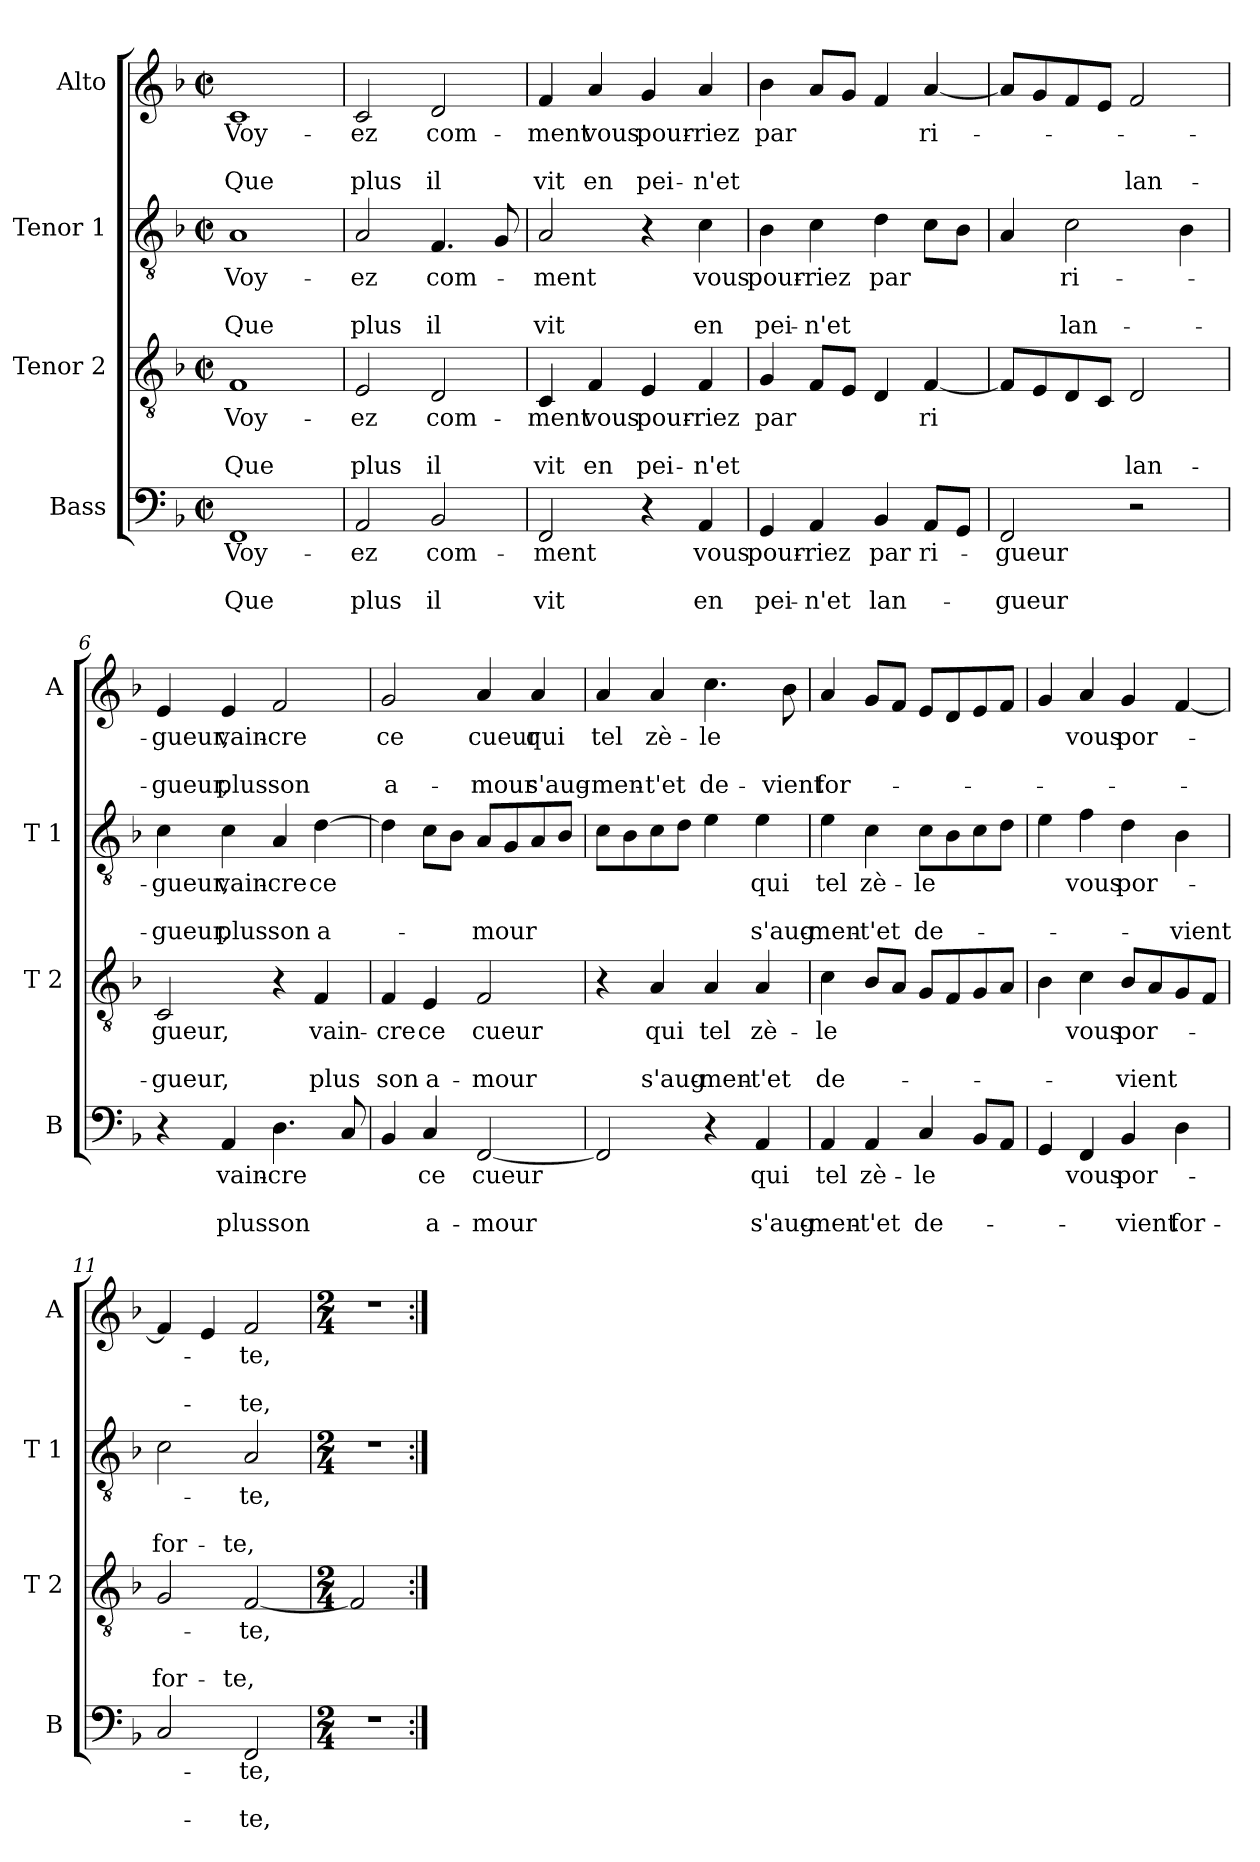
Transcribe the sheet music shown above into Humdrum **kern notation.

**kern	**text	**text	**text	**kern	**text	**text	**text	**kern	**text	**text	**text	**kern	**text	**text	**text
*part4	*part4	*part4	*part4	*part3	*part3	*part3	*part3	*part2	*part2	*part2	*part2	*part1	*part1	*part1	*part1
*staff4	*staff4	*staff4	*staff4	*staff3	*staff3	*staff3	*staff3	*staff2	*staff2	*staff2	*staff2	*staff1	*staff1	*staff1	*staff1
*I"Bass	*	*	*	*I"Tenor 2	*	*	*	*I"Tenor 1	*	*	*	*I"Alto	*	*	*
*I'B	*	*	*	*I'T 2	*	*	*	*I'T 1	*	*	*	*I'A	*	*	*
*clefF4	*	*	*	*clefGv2	*	*	*	*clefGv2	*	*	*	*clefG2	*	*	*
*k[b-]	*	*	*	*k[b-]	*	*	*	*k[b-]	*	*	*	*k[b-]	*	*	*
*F:	*	*	*	*F:	*	*	*	*F:	*	*	*	*F:	*	*	*
*M2/2	*	*	*	*M2/2	*	*	*	*M2/2	*	*	*	*M2/2	*	*	*
*met(c|)	*	*	*	*met(c|)	*	*	*	*met(c|)	*	*	*	*met(c|)	*	*	*
=1	=1	=1	=1	=1	=1	=1	=1	=1	=1	=1	=1	=1	=1	=1	=1
!	!LO:LY:b	!	!LO:LY:b	!	!LO:LY:b	!	!LO:LY:b	!	!LO:LY:b	!	!LO:LY:b	!	!LO:LY:b	!	!LO:LY:b
1FF	Voy-	.	Que	1F	Voy-	.	Que	1A	Voy-	.	Que	1c	Voy-	.	Que
=2	=2	=2	=2	=2	=2	=2	=2	=2	=2	=2	=2	=2	=2	=2	=2
!	!LO:LY:b	!	!LO:LY:b	!	!LO:LY:b	!	!LO:LY:b	!	!LO:LY:b	!	!LO:LY:b	!	!LO:LY:b	!	!LO:LY:b
2AA/	-ez	.	plus	2E/	-ez	.	plus	2A/	-ez	.	plus	2c/	-ez	.	plus
!	!LO:LY:b	!	!LO:LY:b	!	!LO:LY:b	!	!LO:LY:b	!	!LO:LY:b	!	!LO:LY:b	!	!LO:LY:b	!	!LO:LY:b
2BB-/	com-	.	il	2D/	com-	.	il	4.F/	com-	.	il	2d/	com-	.	il
.	.	.	.	.	.	.	.	8G/	.	.	.	.	.	.	.
=3	=3	=3	=3	=3	=3	=3	=3	=3	=3	=3	=3	=3	=3	=3	=3
!	!LO:LY:b	!	!LO:LY:b	!	!LO:LY:b	!	!LO:LY:b	!	!LO:LY:b	!	!LO:LY:b	!	!LO:LY:b	!	!LO:LY:b
2FF/	-ment	.	vit	4C/	-ment	.	vit	2A/	-ment	.	vit	4f/	-ment	.	vit
!	!	!	!	!	!LO:LY:b	!	!LO:LY:b	!	!	!	!	!	!LO:LY:b	!	!LO:LY:b
.	.	.	.	4F/	vous	.	en	.	.	.	.	4a/	vous	.	en
!	!	!	!	!	!LO:LY:b	!	!LO:LY:b	!	!	!	!	!	!LO:LY:b	!	!LO:LY:b
4r	.	.	.	4E/	pour-	.	pei-	4r	.	.	.	4g/	pour-	.	pei-
!	!LO:LY:b	!	!LO:LY:b	!	!LO:LY:b	!	!LO:LY:b	!	!LO:LY:b	!	!LO:LY:b	!	!LO:LY:b	!	!LO:LY:b
4AA/	vous	.	en	4F/	-riez	.	-n'et	4c\	vous	.	en	4a/	-riez	.	-n'et
=4	=4	=4	=4	=4	=4	=4	=4	=4	=4	=4	=4	=4	=4	=4	=4
!	!LO:LY:b	!	!LO:LY:b	!	!LO:LY:b	!	!	!	!LO:LY:b	!	!LO:LY:b	!	!LO:LY:b	!	!
4GG/	pour-	.	pei-	4G/	par	.	.	4B-\	pour-	.	pei-	4b-\	par	.	.
!	!LO:LY:b	!	!LO:LY:b	!	!	!	!	!	!LO:LY:b	!	!LO:LY:b	!	!	!	!
4AA/	-riez	.	-n'et	8F/L	.	.	.	4c\	-riez	.	-n'et	8a/L	.	.	.
.	.	.	.	8E/J	.	.	.	.	.	.	.	8g/J	.	.	.
!	!LO:LY:b	!	!LO:LY:b	!	!	!	!	!	!LO:LY:b	!	!	!	!	!	!
4BB-/	par	.	lan-	4D/	.	.	.	4d\	par	.	.	4f/	.	.	.
!	!LO:LY:b	!	!	!	!LO:LY:b	!	!	!	!	!	!	!	!LO:LY:b	!	!
8AA/L	ri-	.	.	[4F/	ri	.	.	8c\L	.	.	.	[4a/	ri-	.	.
8GG/J	.	.	.	.	.	.	.	8B-\J	.	.	.	.	.	.	.
!!LO:LB:g=z
=5	=5	=5	=5	=5	=5	=5	=5	=5	=5	=5	=5	=5	=5	=5	=5
!	!LO:LY:b	!	!LO:LY:b	!	!	!	!	!	!	!	!	!	!	!	!
2FF/	-gueur	.	-gueur	8F/L]	.	.	.	4A/	.	.	.	8a/L]	.	.	.
.	.	.	.	8E/	.	.	.	.	.	.	.	8g/	.	.	.
!	!	!	!	!	!	!	!	!	!LO:LY:b	!	!LO:LY:b	!	!	!	!
.	.	.	.	8D/	.	.	.	2c\	ri-	.	lan-	8f/	.	.	.
.	.	.	.	8C/J	.	.	.	.	.	.	.	8e/J	.	.	.
!	!	!	!	!	!	!	!LO:LY:b	!	!	!	!	!	!	!	!LO:LY:b
2r	.	.	.	2D/	.	.	lan-	.	.	.	.	2f/	.	.	lan-
.	.	.	.	.	.	.	.	4B-\	.	.	.	.	.	.	.
=6	=6	=6	=6	=6	=6	=6	=6	=6	=6	=6	=6	=6	=6	=6	=6
!	!	!	!	!	!LO:LY:b	!	!LO:LY:b	!	!LO:LY:b	!	!LO:LY:b	!	!LO:LY:b	!	!LO:LY:b
4r	.	.	.	2C/	gueur,	.	-gueur,	4c\	-gueur,	.	-gueur,	4e/	-gueur,	.	-gueur,
!	!LO:LY:b	!	!LO:LY:b	!	!	!	!	!	!LO:LY:b	!	!LO:LY:b	!	!LO:LY:b	!	!LO:LY:b
4AA/	vain-	.	plus	.	.	.	.	4c\	vain-	.	plus	4e/	vain-	.	plus
!	!LO:LY:b	!	!LO:LY:b	!	!	!	!	!	!LO:LY:b	!	!LO:LY:b	!	!LO:LY:b	!	!LO:LY:b
4.D\	-cre	.	son	4r	.	.	.	4A/	-cre	.	son	2f/	-cre	.	son
!	!	!	!	!	!LO:LY:b	!	!LO:LY:b	!	!LO:LY:b	!	!LO:LY:b	!	!	!	!
.	.	.	.	4F/	vain-	.	plus	[4d\	ce	.	a-	.	.	.	.
8C/	.	.	.	.	.	.	.	.	.	.	.	.	.	.	.
=7	=7	=7	=7	=7	=7	=7	=7	=7	=7	=7	=7	=7	=7	=7	=7
!	!	!	!	!	!LO:LY:b	!	!LO:LY:b	!	!	!	!	!	!LO:LY:b	!	!LO:LY:b
4BB-/	.	.	.	4F/	-cre	.	son	4d\]	.	.	.	2g/	ce	.	a-
!	!LO:LY:b	!	!LO:LY:b	!	!LO:LY:b	!	!LO:LY:b	!	!	!	!	!	!	!	!
4C/	ce	.	a-	4E/	ce	.	a-	8c\L	.	.	.	.	.	.	.
.	.	.	.	.	.	.	.	8B-\J	.	.	.	.	.	.	.
!	!LO:LY:b	!	!LO:LY:b	!	!LO:LY:b	!	!LO:LY:b	!	!	!	!LO:LY:b	!	!LO:LY:b	!	!LO:LY:b
[2FF/	cueur	.	-mour	2F/	cueur	.	-mour	8A/L	.	.	-mour	4a/	cueur	.	-mour
.	.	.	.	.	.	.	.	8G/	.	.	.	.	.	.	.
!	!	!	!	!	!	!	!	!	!	!	!	!	!LO:LY:b	!	!LO:LY:b
.	.	.	.	.	.	.	.	8A/	.	.	.	4a/	qui	.	s'aug-
.	.	.	.	.	.	.	.	8B-/J	.	.	.	.	.	.	.
=8	=8	=8	=8	=8	=8	=8	=8	=8	=8	=8	=8	=8	=8	=8	=8
!	!	!	!	!	!	!	!	!	!	!	!	!	!LO:LY:b	!	!LO:LY:b
2FF/]	.	.	.	4r	.	.	.	8c\L	.	.	.	4a/	tel	.	-men-
.	.	.	.	.	.	.	.	8B-\	.	.	.	.	.	.	.
!	!	!	!	!	!LO:LY:b	!	!LO:LY:b	!	!	!	!	!	!LO:LY:b	!	!LO:LY:b
.	.	.	.	4A/	qui	.	s'aug-	8c\	.	.	.	4a/	zè-	.	-t'et
.	.	.	.	.	.	.	.	8d\J	.	.	.	.	.	.	.
!	!	!	!	!	!LO:LY:b	!	!LO:LY:b	!	!	!	!	!	!LO:LY:b	!	!LO:LY:b
4r	.	.	.	4A/	tel	.	-men-	4e\	.	.	.	4.cc\	-le	.	de-
!	!LO:LY:b	!	!LO:LY:b	!	!LO:LY:b	!	!LO:LY:b	!	!LO:LY:b	!	!LO:LY:b	!	!	!	!
4AA/	qui	.	s'aug-	4A/	zè-	.	-t'et	4e\	qui	.	s'aug-	.	.	.	.
!	!	!	!	!	!	!	!	!	!	!	!	!	!	!	!LO:LY:b
.	.	.	.	.	.	.	.	.	.	.	.	8b-\	.	.	-vient
=9	=9	=9	=9	=9	=9	=9	=9	=9	=9	=9	=9	=9	=9	=9	=9
!	!LO:LY:b	!	!LO:LY:b	!	!LO:LY:b	!	!LO:LY:b	!	!LO:LY:b	!	!LO:LY:b	!	!	!	!LO:LY:b
4AA/	tel	.	-men-	4c\	-le	.	de-	4e\	tel	.	-men-	4a/	.	.	for-
!	!LO:LY:b	!	!LO:LY:b	!	!	!	!	!	!LO:LY:b	!	!LO:LY:b	!	!	!	!
4AA/	zè-	.	-t'et	8B-/L	.	.	.	4c\	zè-	.	-t'et	8g/L	.	.	.
.	.	.	.	8A/J	.	.	.	.	.	.	.	8f/J	.	.	.
!	!LO:LY:b	!	!LO:LY:b	!	!	!	!	!	!LO:LY:b	!	!LO:LY:b	!	!	!	!
4C/	-le	.	de-	8G/L	.	.	.	8c\L	-le	.	de-	8e/L	.	.	.
.	.	.	.	8F/	.	.	.	8B-\	.	.	.	8d/	.	.	.
8BB-/L	.	.	.	8G/	.	.	.	8c\	.	.	.	8e/	.	.	.
8AA/J	.	.	.	8A/J	.	.	.	8d\J	.	.	.	8f/J	.	.	.
!!LO:PB:g=z
=10	=10	=10	=10	=10	=10	=10	=10	=10	=10	=10	=10	=10	=10	=10	=10
4GG/	.	.	.	4B-\	.	.	.	4e\	.	.	.	4g/	.	.	.
!	!LO:LY:b	!	!	!	!LO:LY:b	!	!	!	!LO:LY:b	!	!	!	!LO:LY:b	!	!
4FF/	vous	.	.	4c\	vous	.	.	4f\	vous	.	.	4a/	vous	.	.
!	!LO:LY:b	!	!LO:LY:b	!	!LO:LY:b	!	!LO:LY:b	!	!LO:LY:b	!	!	!	!LO:LY:b	!	!
4BB-/	por-	.	-vient	8B-/L	por-	.	-vient	4d\	por-	.	.	4g/	por-	.	.
.	.	.	.	8A/	.	.	.	.	.	.	.	.	.	.	.
!	!	!	!LO:LY:b	!	!	!	!	!	!	!	!LO:LY:b	!	!	!	!
4D\	.	.	for-	8G/	.	.	.	4B-\	.	.	-vient	[4f/	.	.	.
.	.	.	.	8F/J	.	.	.	.	.	.	.	.	.	.	.
=11	=11	=11	=11	=11	=11	=11	=11	=11	=11	=11	=11	=11	=11	=11	=11
!	!	!	!	!	!	!	!LO:LY:b	!	!	!	!LO:LY:b	!	!	!	!
2C/	.	.	.	2G/	.	.	for-	2c\	.	.	for-	4f/]	.	.	.
.	.	.	.	.	.	.	.	.	.	.	.	4e/	.	.	.
!	!LO:LY:b	!	!LO:LY:b	!	!LO:LY:b	!	!LO:LY:b	!	!LO:LY:b	!	!LO:LY:b	!	!LO:LY:b	!	!LO:LY:b
2FF/	-te,	.	-te,	[2F/	-te,	.	-te,	2A/	-te,	.	-te,	2f/	-te,	.	-te,
=12	=12	=12	=12	=12	=12	=12	=12	=12	=12	=12	=12	=12	=12	=12	=12
*M2/4	*	*	*	*M2/4	*	*	*	*M2/4	*	*	*	*M2/4	*	*	*
2r	.	.	.	2F/]	.	.	.	2r	.	.	.	2r	.	.	.
=:|!	=:|!	=:|!	=:|!	=:|!	=:|!	=:|!	=:|!	=:|!	=:|!	=:|!	=:|!	=:|!	=:|!	=:|!	=:|!
*-	*-	*-	*-	*-	*-	*-	*-	*-	*-	*-	*-	*-	*-	*-	*-
